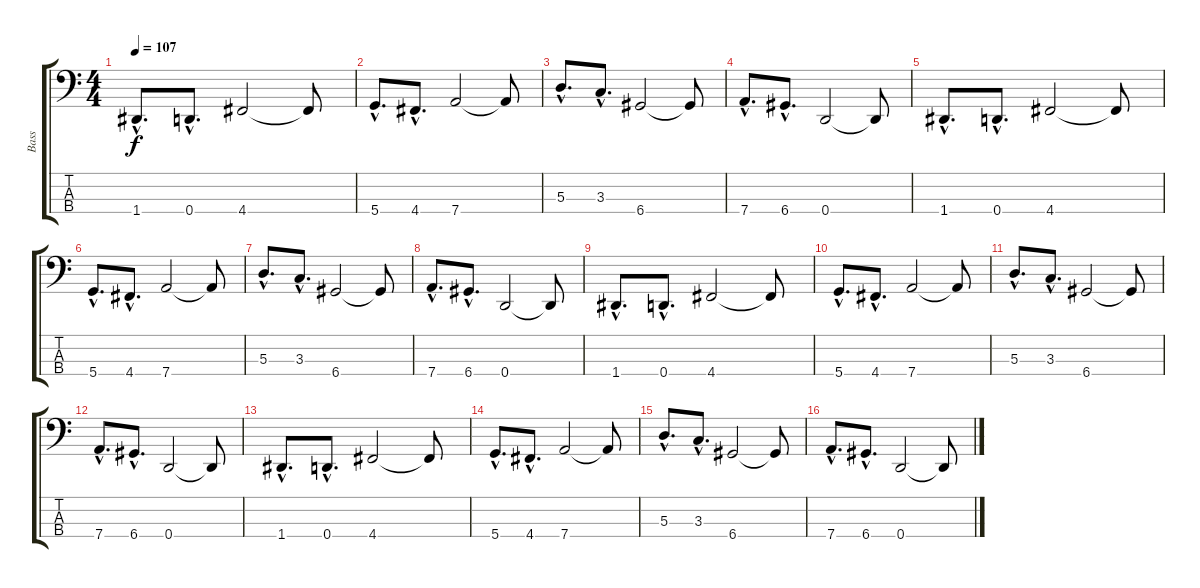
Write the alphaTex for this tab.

\track ("Bass" "Bass") {instrument electricbassfinger}
\staff {score tabs}
\tuning (G2 D2 A1 D1) {hide}
\ts (4 4)
\tempo 107
\clef f4
\ks c
1.4{hac}.8{d dy f} 0.4{hac}.8{d} 4.4.2 4.4{t}.8 |
5.4{hac}.8{d} 4.4{hac}.8{d} 7.4.2 7.4{t}.8 |
5.3{hac}.8{d} 3.3{hac}.8{d} 6.4.2 6.4{t}.8 |
7.4{hac}.8{d} 6.4{hac}.8{d} 0.4.2 0.4{t}.8 |
1.4{hac}.8{d} 0.4{hac}.8{d} 4.4.2 4.4{t}.8 |
5.4{hac}.8{d} 4.4{hac}.8{d} 7.4.2 7.4{t}.8 |
5.3{hac}.8{d} 3.3{hac}.8{d} 6.4.2 6.4{t}.8 |
7.4{hac}.8{d} 6.4{hac}.8{d} 0.4.2 0.4{t}.8 |
1.4{hac}.8{d} 0.4{hac}.8{d} 4.4.2 4.4{t}.8 |
5.4{hac}.8{d} 4.4{hac}.8{d} 7.4.2 7.4{t}.8 |
5.3{hac}.8{d} 3.3{hac}.8{d} 6.4.2 6.4{t}.8 |
7.4{hac}.8{d} 6.4{hac}.8{d} 0.4.2 0.4{t}.8 |
1.4{hac}.8{d} 0.4{hac}.8{d} 4.4.2 4.4{t}.8 |
5.4{hac}.8{d} 4.4{hac}.8{d} 7.4.2 7.4{t}.8 |
5.3{hac}.8{d} 3.3{hac}.8{d} 6.4.2 6.4{t}.8 |
7.4{hac}.8{d} 6.4{hac}.8{d} 0.4.2 0.4{t}.8
